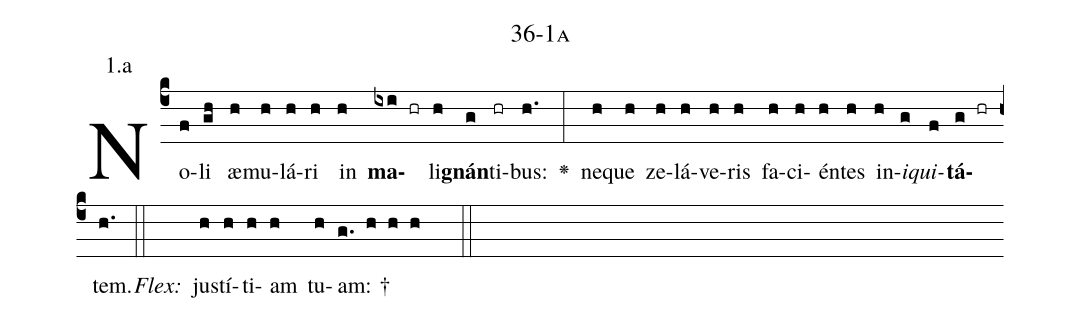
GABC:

name: 36-1a;
annotation: 1.a;
%%
(c4)No(f)li(gh) æ(h)mu(h)lá(h)ri(h) in(h) <b>ma</b>(ixi hr)li(h)<b>gnán</b>(g)ti(hr)bus:(h.) <v>\greheightstar</v>(:) ne(h)que(h) ze(h)lá(h)ve(h)ris(h) fa(h)ci(h)én(h)tes(h) in(h)<i>i</i>(g)<i>qui</i>(f)<b>tá</b>(g hr)tem.(h.) (::)
<i>Flex:</i>()  jus(h)tí(h)ti(h)am(h) tu(h)am: †(g. h h h  ::)

%E(h) u(h) o(g) u(f) a(g) e.(h.) (::)
